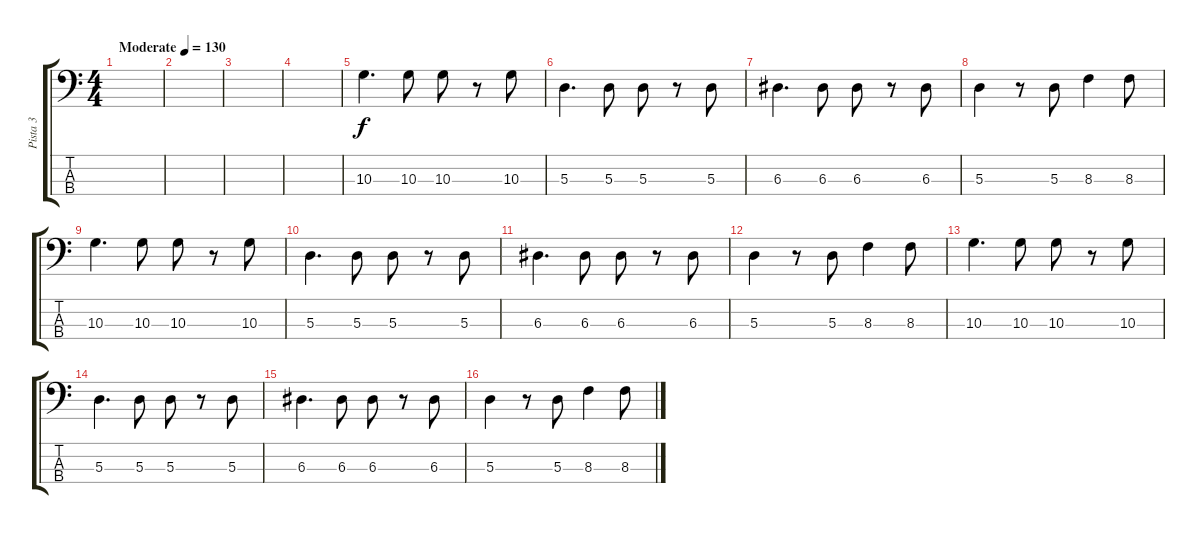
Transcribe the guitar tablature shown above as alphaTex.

\track ("Pista 3" "Pista 3") {instrument electricbassfinger}
\staff {score tabs}
\tuning (G2 D2 A1 E1) {hide}
\ts (4 4)
\tempo (130 "Moderate")
\clef f4
\ks c
|
|
|
|
10.3.4{d} 10.3.8 10.3.8 r.8 10.3.8 |
5.3.4{d} 5.3.8 5.3.8 r.8 5.3.8 |
6.3.4{d} 6.3.8 6.3.8 r.8 6.3.8 |
5.3.4 r.8 5.3.8 8.3.4 8.3.8 |
10.3.4{d} 10.3.8 10.3.8 r.8 10.3.8 |
5.3.4{d} 5.3.8 5.3.8 r.8 5.3.8 |
6.3.4{d} 6.3.8 6.3.8 r.8 6.3.8 |
5.3.4 r.8 5.3.8 8.3.4 8.3.8 |
10.3.4{d} 10.3.8 10.3.8 r.8 10.3.8 |
5.3.4{d} 5.3.8 5.3.8 r.8 5.3.8 |
6.3.4{d} 6.3.8 6.3.8 r.8 6.3.8 |
5.3.4 r.8 5.3.8 8.3.4 8.3.8
